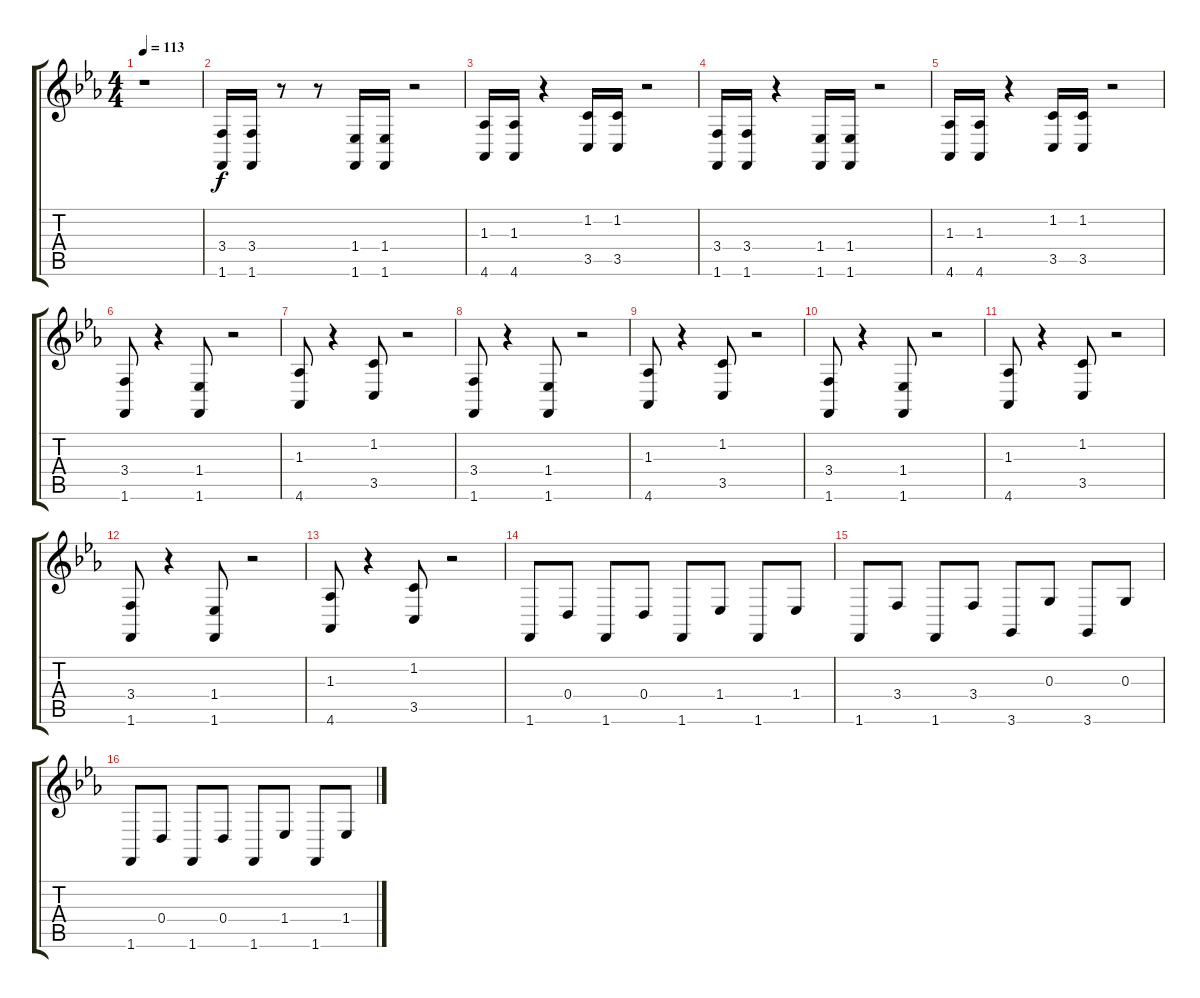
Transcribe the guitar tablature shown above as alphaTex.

\track "" {instrument acousticgrandpiano}
\staff {score tabs}
\tuning (E4 B3 G3 D3 A2 E2) {hide}
\ts (4 4)
\tempo 113
\clef g2
\ks eb
r.1{txt "" dy f instrument acousticgrandpiano} |
(3.4 1.6).16 (3.4 1.6).16 r.8 r.8 (1.4 1.6).16 (1.4 1.6).16 r.2 |
(1.3 4.6).16 (1.3 4.6).16 r.4 (1.2 3.5).16 (1.2 3.5).16 r.2 |
(3.4 1.6).16 (3.4 1.6).16 r.4 (1.4 1.6).16 (1.4 1.6).16 r.2 |
(1.3 4.6).16 (1.3 4.6).16 r.4 (1.2 3.5).16 (1.2 3.5).16 r.2 |
(3.4 1.6).8 r.4 (1.4 1.6).8 r.2 |
(1.3 4.6).8 r.4 (1.2 3.5).8 r.2 |
(3.4 1.6).8 r.4 (1.4 1.6).8 r.2 |
(1.3 4.6).8 r.4 (1.2 3.5).8 r.2 |
(3.4 1.6).8 r.4 (1.4 1.6).8 r.2 |
(1.3 4.6).8 r.4 (1.2 3.5).8 r.2 |
(3.4 1.6).8 r.4 (1.4 1.6).8 r.2 |
(1.3 4.6).8 r.4 (1.2 3.5).8 r.2 |
1.6.8 0.4.8 1.6.8 0.4.8 1.6.8 1.4.8 1.6.8 1.4.8 |
1.6.8 3.4.8 1.6.8 3.4.8 3.6.8 0.3.8 3.6.8 0.3.8 |
1.6.8 0.4.8 1.6.8 0.4.8 1.6.8 1.4.8 1.6.8 1.4.8
